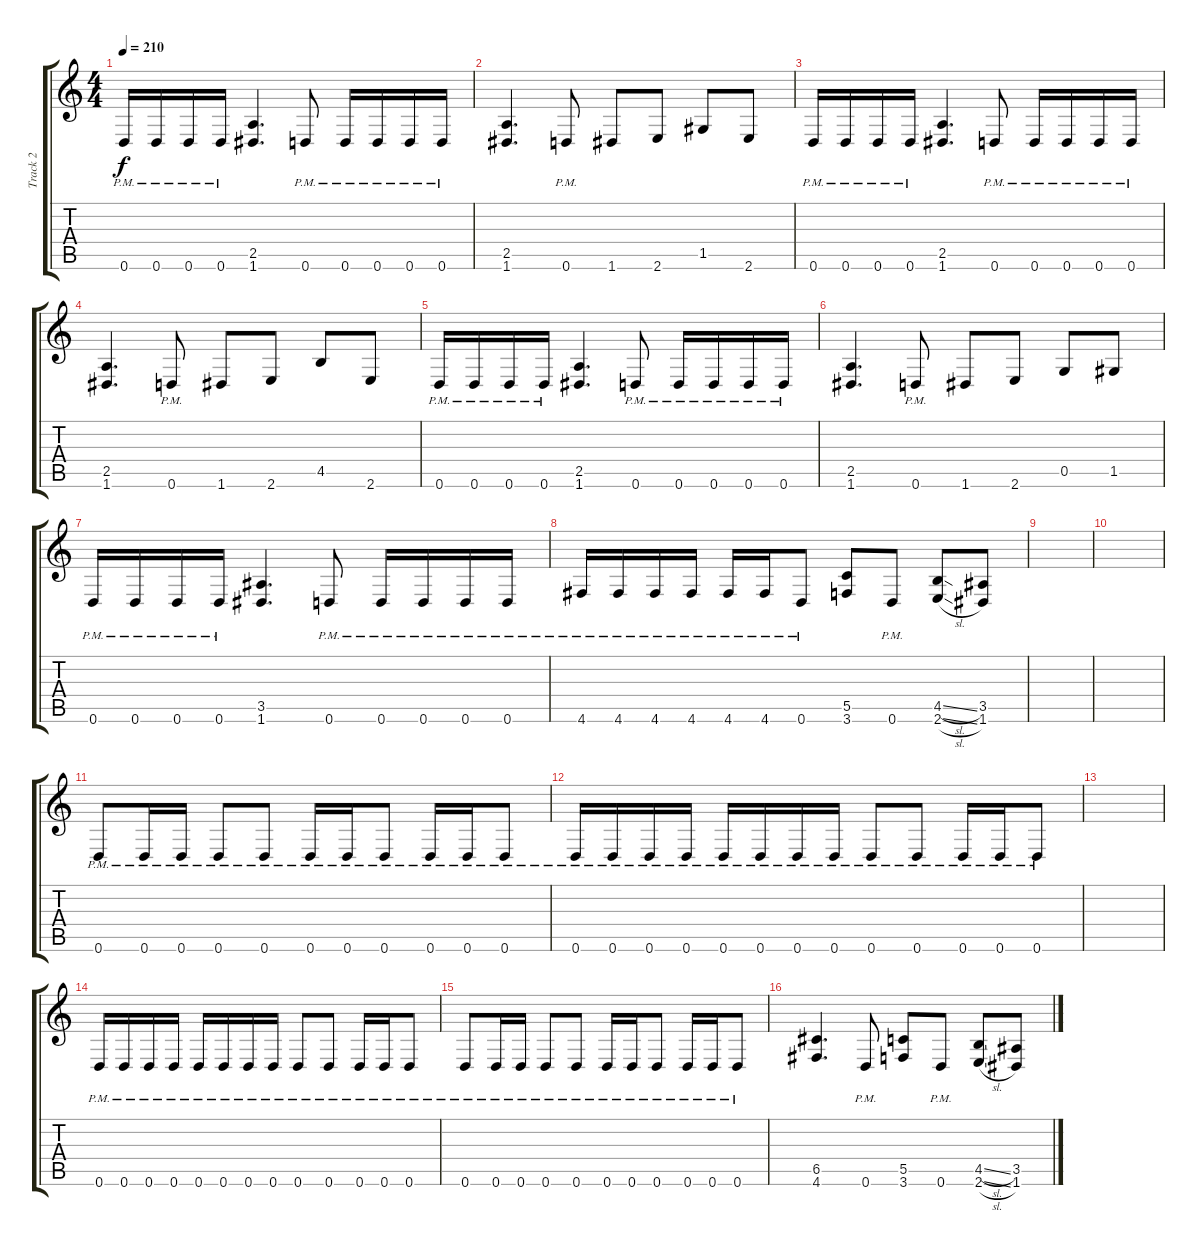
\track ("Track 2" "Track 2") {instrument overdrivenguitar}
\staff {score tabs}
\tuning (D4 A3 F3 C3 G2 D2) {hide}
\ts (4 4)
\tempo 210
\clef g2
\ks c
0.6{pm}.16{dy f} 0.6{pm}.16 0.6{pm}.16 0.6{pm}.16 (2.5 1.6).4{d} 0.6{pm}.8 0.6{pm}.16 0.6{pm}.16 0.6{pm}.16 0.6{pm}.16 |
(2.5 1.6).4{d} 0.6{pm}.8 1.6.8 2.6.8 1.5.8 2.6.8 |
0.6{pm}.16 0.6{pm}.16 0.6{pm}.16 0.6{pm}.16 (2.5 1.6).4{d} 0.6{pm}.8 0.6{pm}.16 0.6{pm}.16 0.6{pm}.16 0.6{pm}.16 |
(2.5 1.6).4{d} 0.6{pm}.8 1.6.8 2.6.8 4.5.8 2.6.8 |
0.6{pm}.16 0.6{pm}.16 0.6{pm}.16 0.6{pm}.16 (2.5 1.6).4{d} 0.6{pm}.8 0.6{pm}.16 0.6{pm}.16 0.6{pm}.16 0.6{pm}.16 |
(2.5 1.6).4{d} 0.6{pm}.8 1.6.8 2.6.8 0.5.8 1.5.8 |
0.6{pm}.16 0.6{pm}.16 0.6{pm}.16 0.6{pm}.16 (3.5 1.6).4{d} 0.6{pm}.8 0.6{pm}.16 0.6{pm}.16 0.6{pm}.16 0.6{pm}.16 |
4.6{pm}.16 4.6{pm}.16 4.6{pm}.16 4.6{pm}.16 4.6{pm}.16 4.6{pm}.16 0.6{pm}.8 (5.5 3.6).8 0.6{pm}.8 (4.5{sl} 2.6{sl}).8 (3.5 1.6).8 |
|
|
0.6{pm}.8 0.6{pm}.16 0.6{pm}.16 0.6{pm}.8 0.6{pm}.8 0.6{pm}.16 0.6{pm}.16 0.6{pm}.8 0.6{pm}.16 0.6{pm}.16 0.6{pm}.8 |
0.6{pm}.16 0.6{pm}.16 0.6{pm}.16 0.6{pm}.16 0.6{pm}.16 0.6{pm}.16 0.6{pm}.16 0.6{pm}.16 0.6{pm}.8 0.6{pm}.8 0.6{pm}.16 0.6{pm}.16 0.6{pm}.8 |
|
0.6{pm}.16 0.6{pm}.16 0.6{pm}.16 0.6{pm}.16 0.6{pm}.16 0.6{pm}.16 0.6{pm}.16 0.6{pm}.16 0.6{pm}.8 0.6{pm}.8 0.6{pm}.16 0.6{pm}.16 0.6{pm}.8 |
0.6{pm}.8 0.6{pm}.16 0.6{pm}.16 0.6{pm}.8 0.6{pm}.8 0.6{pm}.16 0.6{pm}.16 0.6{pm}.8 0.6{pm}.16 0.6{pm}.16 0.6{pm}.8 |
(6.5 4.6).4{d} 0.6{pm}.8 (5.5 3.6).8 0.6{pm}.8 (4.5{sl} 2.6{sl}).8 (3.5 1.6).8
